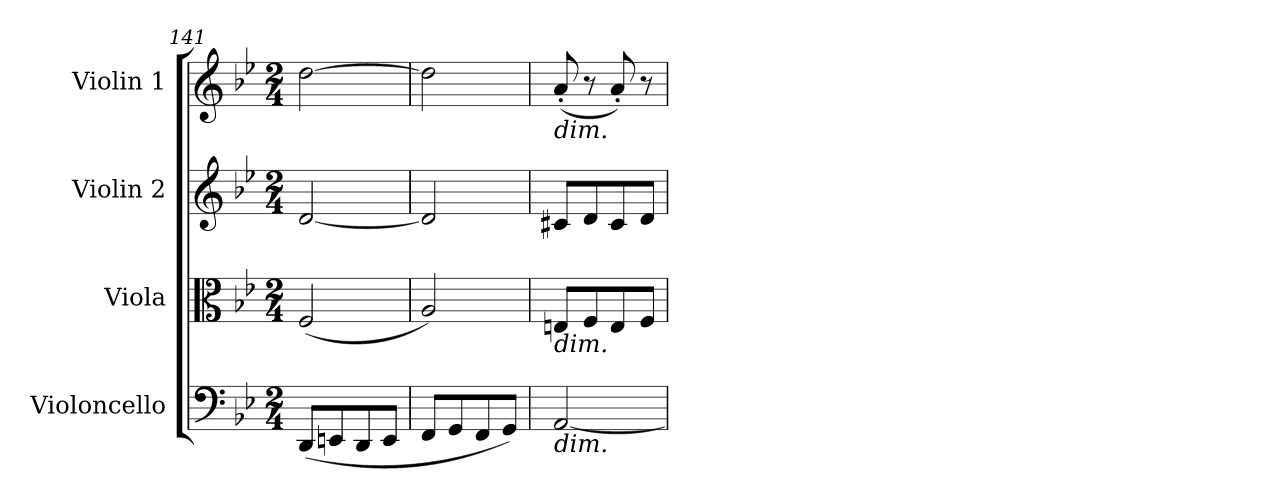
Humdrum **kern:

**kern	**kern	**kern	**kern
*part4	*part3	*part2	*part1
*staff4	*staff3	*staff2	*staff1
*I"Violoncello	*I"Viola	*I"Violin 2	*I"Violin 1
*I'Vc	*I'Vla	*I'Vln	*I'Vln
!!LO:LB:g=z
*clefF4	*clefC3	*clefG2	*clefG2
*k[b-e-]	*k[b-e-]	*k[b-e-]	*k[b-e-]
*M2/4	*M2/4	*M2/4	*M2/4
=141	=141	=141	=141
(8DD/L	(2F/	[2d/	[2dd\
8EEn/	.	.	.
8DD/	.	.	.
8EE/J	.	.	.
=142	=142	=142	=142
8FF/L	2A/)	2d/]	2dd\]
8GG/	.	.	.
8FF/	.	.	.
8GG/J)	.	.	.
=143	=143	=143	=143
!	!	!	!LO:TX:b:i:t=dim.
!	!LO:TX:b:i:t=dim.	!	!
!LO:TX:b:i:t=dim.	!	!	!
[2AA/	8En/L	8c#X/L	(8a'/
.	8F/	8d/	8r
.	8E/	8c#/	8a'/)
.	8F/J	8d/J	8r
=	=	=	=
*-	*-	*-	*-
